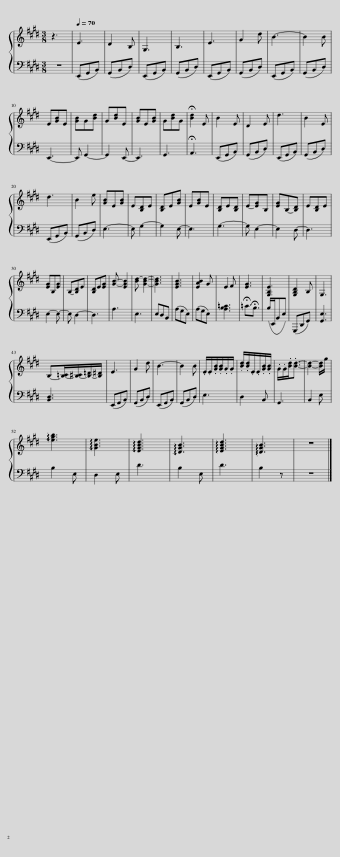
X:1
%%score { 1 | 2 }
L:1/8
M:3/8
I:linebreak $
K:E
V:1 treble
V:2 bass
V:1
 z3 |[Q:1/4=70] E3 | D2 B, | G,3 | B,3 | %5
 E3 | G2 d | B3- | B2 B |$ E[GB]E | %10
 [GB]G[Bd] | G[Bd]E | [GB]E[GB] | G[Bd]G | !fermata![Bd]2 E | %15
 B2 E | D2 E | d3 | B2 E |$ d3 | %20
 B2 e | [GB]E[GB] | E[B,D]E | [B,D]E[GB] | E[GB]E | %25
 [B,D]E[B,D] | E-[EG]B, | [EG]B,-[B,D] | E[B,D]E |$ [EG]B,[EG] | %30
 B,-[B,D]E | [B,D]E[EG] | [GB]- [EGB]2 | [Bd-] [GBd]2- | [GBd]3 | %35
 [EGB]3 | [EAB]2 G | E2 F | [EG]3 | [G,B,E]3 | %40
 [G,B,D]2 B, | G,3 |$ B,-[B,-=C]/[B,-^C]/[B,-=D]/[B,^D]/ | E3 | G2 d | %45
 B3- | B2 B | .E/.E/.[GB]/.[GB]/.G/.G/ | .[Bd]/.[Bd]/.E/.E/.[GB]/.[GB]/ | .G/.G/.[Bd]<.[Bd]- | %50
 [Bd]2- [Bd]/g/ |$ !arpeggio![egb]3 | !arpeggio![GBe]3 | !arpeggio![EGBd]3 | !arpeggio![DGB]3 | %55
 !arpeggio![EGBd]3 | !arpeggio![DGB]3 | z3 |] %58
V:2
 z3 | (E,,G,,B,,) | (G,,B,,D,) | (E,,G,,B,,) | (G,,B,,D,) | %5
 (E,,G,,B,,) | (G,,B,,D,) | (E,,G,,B,,) | (G,,B,,D,) |$ E,,3- | %10
 E,, G,,2- | G,,2 E,,- | E,,3 | G,,3 | !fermata!A,,3 | %15
 (E,,G,,B,,) | (G,,B,,D,) | (E,,G,,B,,) | (G,,B,,D,) |$ (E,,G,,B,,) | %20
 (G,,B,,D,) | E,3- | E, G,2- | G,2 E,- | E,3 | %25
 G,3- | G, E,2- | E,2 D,- | D,3 |$ E,2- E,- | %30
 E, D,2- | D,3 | A,3 | E,3 | E,D,B,, | %35
 (A,G,E,) | (A,G,E,) | [A,B,=C]3 | !fermata!=C3/2!fermata!B,3/2 | (B,/E,,/B,,E,) | %40
 (G,,,D,,G,,) | [G,,E,]3 |$ [B,,D,]3 | (E,,G,,B,,) | (G,,B,,D,) | %45
 (E,,G,,B,,) | (G,,B,,D,) | E,3 | D,2 B,, | G,,3 | %50
 B,,2 E, |$ B,2 E, | D,2 E, | D3 | B,2 E, | %55
 D3 | B,2 z | z3 |] %58
